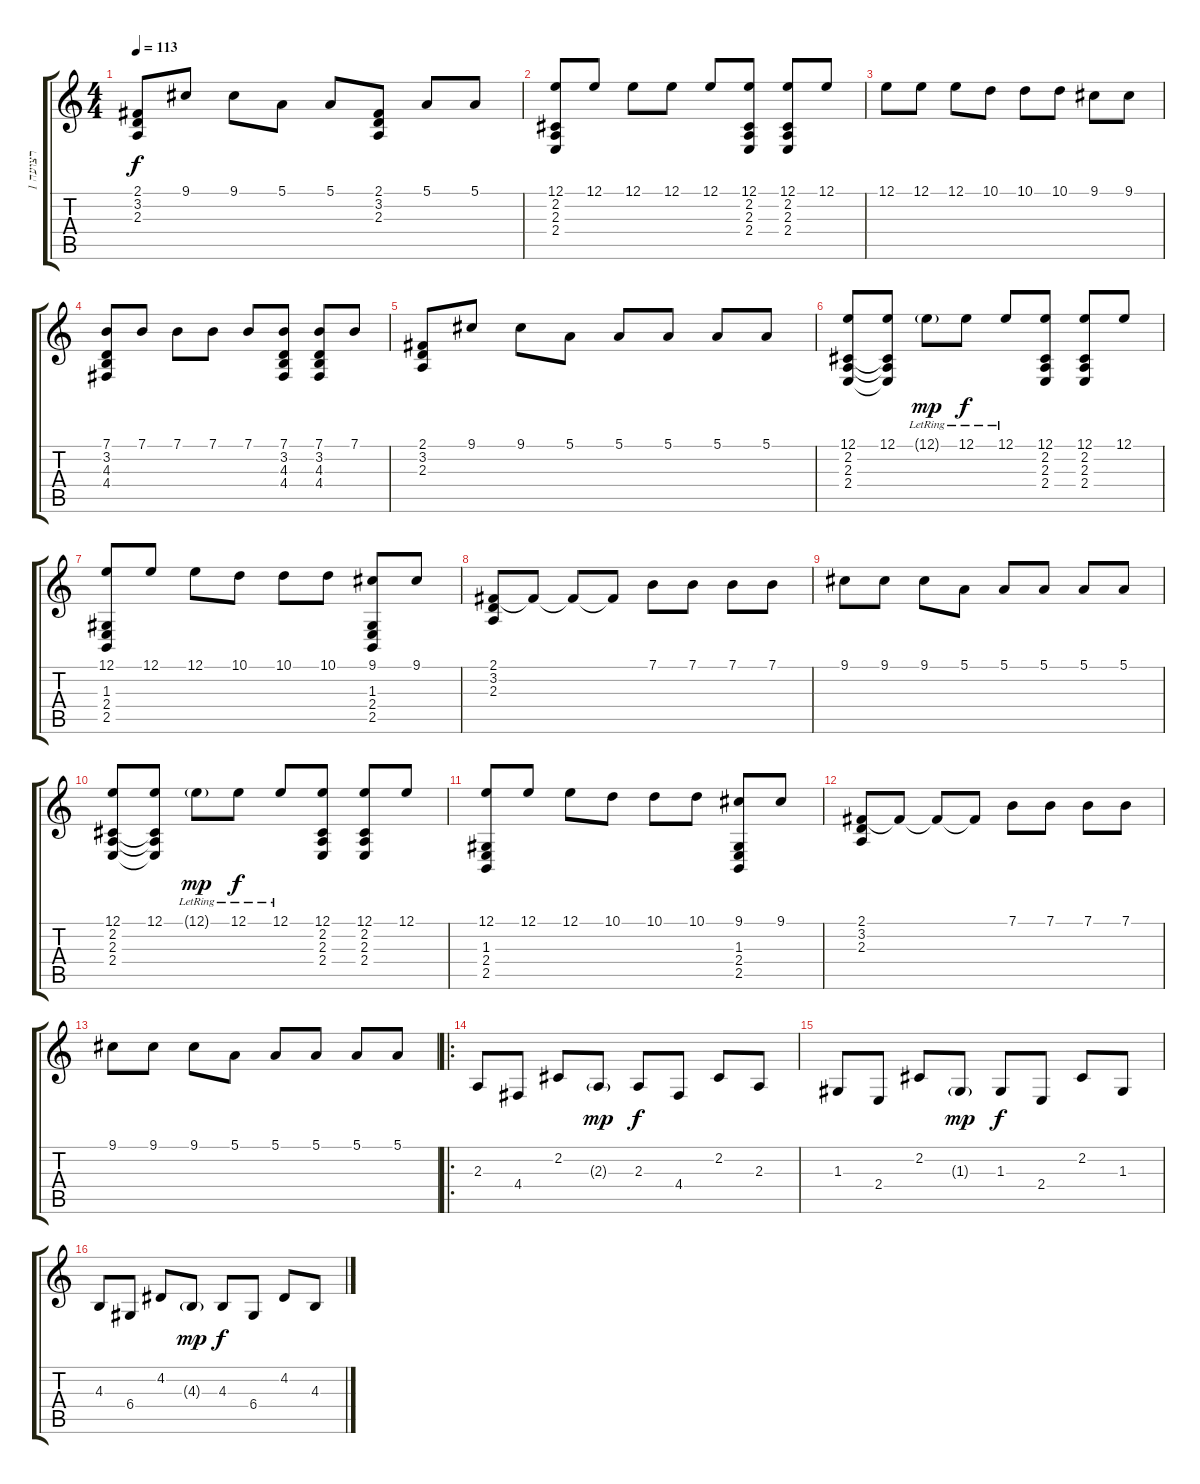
\track ("רצועה 1" "רצועה 1") {instrument acousticgrandpiano}
\staff {score tabs}
\tuning (E4 B3 G3 D3 A2 E2) {hide}
\ts (4 4)
\tempo 113
\clef g2
\ks c
(2.1 3.2 2.3).8{dy f} 9.1.8 9.1.8 5.1.8 5.1.8 (2.1 3.2 2.3).8 5.1.8 5.1.8 |
(12.1 2.2 2.3 2.4).8 12.1.8 12.1.8 12.1.8 12.1.8 (12.1 2.2 2.3 2.4).8 (12.1 2.2 2.3 2.4).8 12.1.8 |
12.1.8 12.1.8 12.1.8 10.1.8 10.1.8 10.1.8 9.1.8 9.1.8 |
(7.1 3.2 4.3 4.4).8 7.1.8 7.1.8 7.1.8 7.1.8 (7.1 3.2 4.3 4.4).8 (7.1 3.2 4.3 4.4).8 7.1.8 |
(2.1 3.2 2.3).8 9.1.8 9.1.8 5.1.8 5.1.8 5.1.8 5.1.8 5.1.8 |
(12.1 2.2 2.3 2.4).8 (12.1 2.2{t} 2.3{t} 2.4{t}).8 12.1{g lr}.8{dy mp} 12.1{lr}.8{dy f} 12.1{lr}.8 (12.1 2.2 2.3 2.4).8 (12.1 2.2 2.3 2.4).8 12.1.8 |
(12.1 1.3 2.4 2.5).8 12.1.8 12.1.8 10.1.8 10.1.8 10.1.8 (9.1 1.3 2.4 2.5).8 9.1.8 |
(2.1 3.2 2.3).8 2.1{t}.8 2.1{t}.8 2.1{t}.8 7.1.8 7.1.8 7.1.8 7.1.8 |
9.1.8 9.1.8 9.1.8 5.1.8 5.1.8 5.1.8 5.1.8 5.1.8 |
(12.1 2.2 2.3 2.4).8 (12.1 2.2{t} 2.3{t} 2.4{t}).8 12.1{g lr}.8{dy mp} 12.1{lr}.8{dy f} 12.1{lr}.8 (12.1 2.2 2.3 2.4).8 (12.1 2.2 2.3 2.4).8 12.1.8 |
(12.1 1.3 2.4 2.5).8 12.1.8 12.1.8 10.1.8 10.1.8 10.1.8 (9.1 1.3 2.4 2.5).8 9.1.8 |
(2.1 3.2 2.3).8 2.1{t}.8 2.1{t}.8 2.1{t}.8 7.1.8 7.1.8 7.1.8 7.1.8 |
9.1.8 9.1.8 9.1.8 5.1.8 5.1.8 5.1.8 5.1.8 5.1.8 |
\ro
2.3.8 4.4.8 2.2.8 2.3{g}.8{dy mp} 2.3.8{dy f} 4.4.8 2.2.8 2.3.8 |
1.3.8 2.4.8 2.2.8 1.3{g}.8{dy mp} 1.3.8{dy f} 2.4.8 2.2.8 1.3.8 |
4.3.8 6.4.8 4.2.8 4.3{g}.8{dy mp} 4.3.8{dy f} 6.4.8 4.2.8 4.3.8
